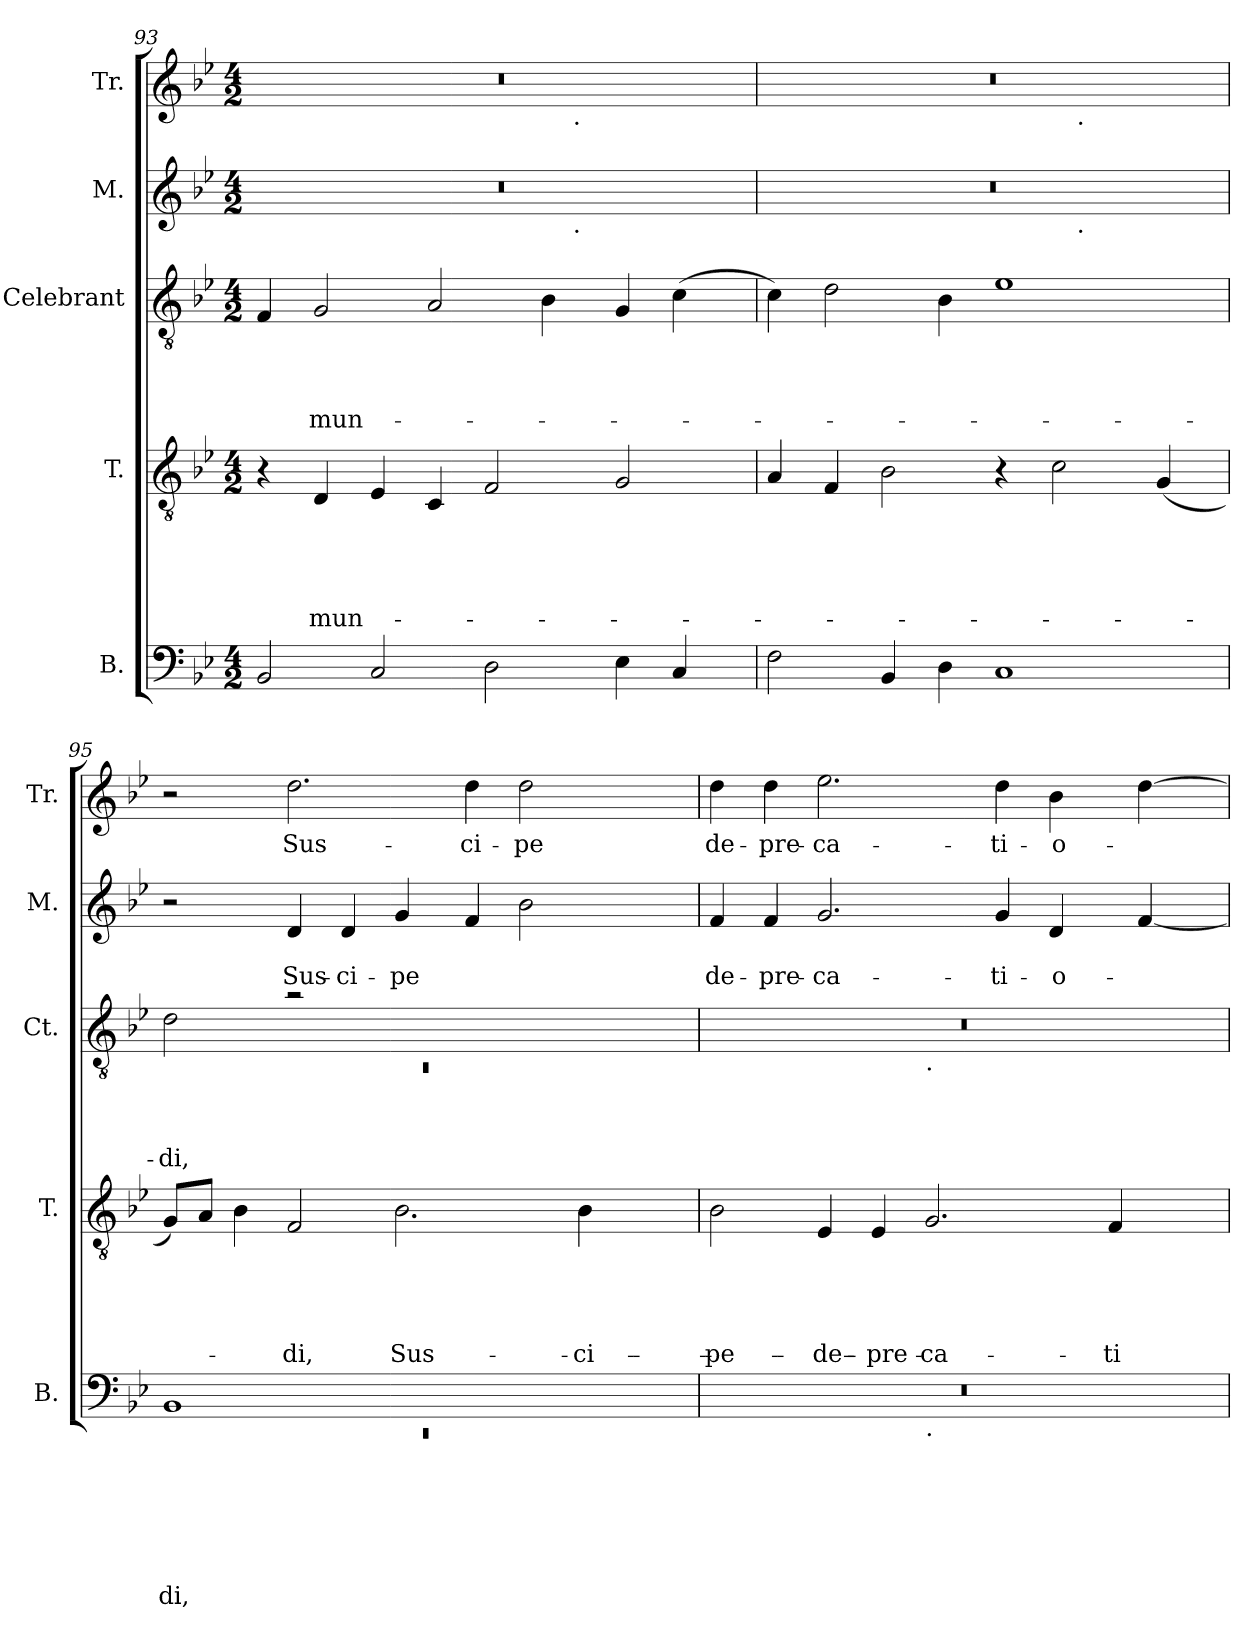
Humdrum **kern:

**kern	**text	**text	**text	**text	**text	**text	**text	**kern	**text	**text	**text	**text	**text	**kern	**text	**text	**text	**text	**kern	**text	**text	**kern	**text
*part5	*part5	*part5	*part5	*part5	*part5	*part5	*part5	*part4	*part4	*part4	*part4	*part4	*part4	*part3	*part3	*part3	*part3	*part3	*part2	*part2	*part2	*part1	*part1
*staff5	*staff5	*staff5	*staff5	*staff5	*staff5	*staff5	*staff5	*staff4	*staff4	*staff4	*staff4	*staff4	*staff4	*staff3	*staff3	*staff3	*staff3	*staff3	*staff2	*staff2	*staff2	*staff1	*staff1
*I"B.	*	*	*	*	*	*	*	*I"T.	*	*	*	*	*	*I"Celebrant	*	*	*	*	*I"M.	*	*	*I"Tr.	*
*I'B.	*	*	*	*	*	*	*	*I'T.	*	*	*	*	*	*I'Ct.	*	*	*	*	*I'M.	*	*	*I'Tr.	*
!!LO:PB:g=z
*clefF4	*	*	*	*	*	*	*	*clefGv2	*	*	*	*	*	*clefGv2	*	*	*	*	*clefG2	*	*	*clefG2	*
*k[b-e-]	*	*	*	*	*	*	*	*k[b-e-]	*	*	*	*	*	*k[b-e-]	*	*	*	*	*k[b-e-]	*	*	*k[b-e-]	*
*B-:	*	*	*	*	*	*	*	*B-:	*	*	*	*	*	*B-:	*	*	*	*	*B-:	*	*	*B-:	*
*M4/2	*	*	*	*	*	*	*	*M4/2	*	*	*	*	*	*M4/2	*	*	*	*	*M4/2	*	*	*M4/2	*
=93	=93	=93	=93	=93	=93	=93	=93	=93	=93	=93	=93	=93	=93	=93	=93	=93	=93	=93	=93	=93	=93	=93	=93
*	*	*	*	*	*	*	*	*	*	*	*	*	*	*	*	*	*	*	*^	*	*	*^	*
2BB-/	.	.	.	.	.	.	.	4r	.	.	.	.	.	4F/	.	.	.	.	0r	1ryy	.	.	0r	1ryy	.
!	!	!	!	!	!	!	!	!	!	!	!	!	!LO:LY:b	!	!	!	!	!LO:LY:b	!	!	!	!	!	!	!
.	.	.	.	.	.	.	.	4D/	.	.	.	.	mun-	2G/	.	.	.	mun-	.	.	.	.	.	.	.
2C/	.	.	.	.	.	.	.	4E-/	.	.	.	.	.	.	.	.	.	.	.	.	.	.	.	.	.
.	.	.	.	.	.	.	.	4C/	.	.	.	.	.	2A/	.	.	.	.	.	.	.	.	.	.	.
2D\	.	.	.	.	.	.	.	2F/	.	.	.	.	.	.	.	.	.	.	.	4ryy	.	.	.	4ryy	.
.	.	.	.	.	.	.	.	.	.	.	.	.	.	4B-\	.	.	.	.	.	16.ryy	.	.	.	16.ryy	.
!	!	!	!	!	!	!	!	!	!	!	!	!	!	!	!	!	!	!	!	!	!	!	!	!LO:TX:b:t=.	!
!	!	!	!	!	!	!	!	!	!	!	!	!	!	!	!	!	!	!	!	!LO:TX:b:t=.	!	!	!	!	!
.	.	.	.	.	.	.	.	.	.	.	.	.	.	.	.	.	.	.	.	2ryy	.	.	.	2ryy	.
4E-\	.	.	.	.	.	.	.	2G/	.	.	.	.	.	4G/	.	.	.	.	.	.	.	.	.	.	.
4C/	.	.	.	.	.	.	.	.	.	.	.	.	.	(>4c\	.	.	.	.	.	.	.	.	.	.	.
.	.	.	.	.	.	.	.	.	.	.	.	.	.	.	.	.	.	.	.	8ryy	.	.	.	8ryy	.
.	.	.	.	.	.	.	.	.	.	.	.	.	.	.	.	.	.	.	.	32ryy	.	.	.	32ryy	.
=94	=94	=94	=94	=94	=94	=94	=94	=94	=94	=94	=94	=94	=94	=94	=94	=94	=94	=94	=94	=94	=94	=94	=94	=94	=94
2F\	.	.	.	.	.	.	.	4A/	.	.	.	.	.	4c\)	.	.	.	.	0r	1ryy	.	.	0r	1ryy	.
.	.	.	.	.	.	.	.	4F/	.	.	.	.	.	2d\	.	.	.	.	.	.	.	.	.	.	.
4BB-/	.	.	.	.	.	.	.	2B-\	.	.	.	.	.	.	.	.	.	.	.	.	.	.	.	.	.
4D\	.	.	.	.	.	.	.	.	.	.	.	.	.	4B-\	.	.	.	.	.	.	.	.	.	.	.
1C	.	.	.	.	.	.	.	4r	.	.	.	.	.	1e-	.	.	.	.	.	4ryy	.	.	.	4ryy	.
.	.	.	.	.	.	.	.	2c\	.	.	.	.	.	.	.	.	.	.	.	16ryy	.	.	.	16ryy	.
!	!	!	!	!	!	!	!	!	!	!	!	!	!	!	!	!	!	!	!	!	!	!	!	!LO:TX:b:t=.	!
!	!	!	!	!	!	!	!	!	!	!	!	!	!	!	!	!	!	!	!	!LO:TX:b:t=.	!	!	!	!	!
.	.	.	.	.	.	.	.	.	.	.	.	.	.	.	.	.	.	.	.	2ryy	.	.	.	2ryy	.
.	.	.	.	.	.	.	.	(<4G/	.	.	.	.	.	.	.	.	.	.	.	.	.	.	.	.	.
.	.	.	.	.	.	.	.	.	.	.	.	.	.	.	.	.	.	.	.	8.ryy	.	.	.	8.ryy	.
=95	=95	=95	=95	=95	=95	=95	=95	=95	=95	=95	=95	=95	=95	=95	=95	=95	=95	=95	=95	=95	=95	=95	=95	=95	=95
*^	*	*	*	*	*	*	*	*	*	*	*	*	*	*^	*	*	*	*	*	*	*	*	*	*	*
!	!LO:N:vis=1	!	!	!	!	!	!	!LO:LY:b	!	!	!	!	!	!	!	!LO:N:vis=1	!	!	!	!LO:LY:b	!	!	!	!	!	!	!
*	*	*	*	*	*	*	*	*	*^	*	*	*	*	*	*	*	*	*	*	*	*	*	*	*	*	*	*
*	*	*	*	*	*	*	*	*	*	*	*	*	*	*	*	*	*	*	*	*	*	*v	*v	*	*	*	*	*
*	*	*	*	*	*	*	*	*	*	*^	*	*	*	*	*	*	*	*	*	*	*	*	*	*	*v	*v	*
1BB-	0rEE	.	.	.	.	.	.	-di,	8G/L)	1ryy	1ryy	.	.	.	.	.	2d\	0rC	.	.	.	-di,	2r	.	.	2r	.
.	.	.	.	.	.	.	.	.	8A/J	.	.	.	.	.	.	.	.	.	.	.	.	.	.	.	.	.	.
.	.	.	.	.	.	.	.	.	4B-\	.	.	.	.	.	.	.	.	.	.	.	.	.	.	.	.	.	.
!	!	!	!	!	!	!	!	!	!	!	!	!	!	!	!	!LO:LY:b	!	!	!	!	!	!	!	!	!LO:LY:b	!	!LO:LY:b
.	.	.	.	.	.	.	.	.	2F/	.	.	.	.	.	.	-di,	2ra	.	.	.	.	.	4d/	.	Sus-	2.dd\	Sus-
!	!	!	!	!	!	!	!	!	!	!	!	!	!	!	!	!	!	!	!	!	!	!	!	!	!LO:LY:b	!	!
.	.	.	.	.	.	.	.	.	.	.	.	.	.	.	.	.	.	.	.	.	.	.	4d/	.	-ci-	.	.
!	!	!	!	!	!	!	!	!	!	!	!	!	!	!	!	!LO:LY:b	!	!	!	!	!	!	!	!	!LO:LY:b	!	!
1ryy	.	.	.	.	.	.	.	.	16.ryy	2.B-\	2ryy	.	.	.	.	Sus-	1ryy	.	.	.	.	.	4g/	.	-pe	.	.
.	.	.	.	.	.	.	.	.	2ryy	.	.	.	.	.	.	.	.	.	.	.	.	.	.	.	.	.	.
!	!	!	!	!	!	!	!	!	!	!	!	!	!	!	!	!	!	!	!	!	!	!	!	!	!	!	!LO:LY:b
.	.	.	.	.	.	.	.	.	.	.	.	.	.	.	.	.	.	.	.	.	.	.	4f/	.	.	4dd\	-ci-
!	!	!	!	!	!	!	!	!	!	!	!	!	!	!	!	!	!	!	!	!	!	!	!	!	!	!	!LO:LY:b
.	.	.	.	.	.	.	.	.	.	.	8ryy	.	.	.	.	.	.	.	.	.	.	.	2b-\	.	.	2dd\	-pe
.	.	.	.	.	.	.	.	.	4ryy	.	.	.	.	.	.	.	.	.	.	.	.	.	.	.	.	.	.
.	.	.	.	.	.	.	.	.	.	.	32ryy	.	.	.	.	.	.	.	.	.	.	.	.	.	.	.	.
!	!	!	!	!	!	!	!	!	!	!	!	!	!	!	!	!LO:LY:b	!	!	!	!	!	!	!	!	!	!	!
.	.	.	.	.	.	.	.	.	.	.	4B-\	.	.	.	.	-ci-	.	.	.	.	.	.	.	.	.	.	.
.	.	.	.	.	.	.	.	.	.	16.ryy	.	.	.	.	.	.	.	.	.	.	.	.	.	.	.	.	.
.	.	.	.	.	.	.	.	.	8ryy	8ryy	.	.	.	.	.	.	.	.	.	.	.	.	.	.	.	.	.
.	.	.	.	.	.	.	.	.	.	.	16.ryy	.	.	.	.	.	.	.	.	.	.	.	.	.	.	.	.
.	.	.	.	.	.	.	.	.	32ryy	32ryy	.	.	.	.	.	.	.	.	.	.	.	.	.	.	.	.	.
=96	=96	=96	=96	=96	=96	=96	=96	=96	=96	=96	=96	=96	=96	=96	=96	=96	=96	=96	=96	=96	=96	=96	=96	=96	=96	=96	=96
!	!	!	!	!	!	!	!	!	!	!	!	!	!	!	!	!LO:LY:b	!	!	!	!	!	!	!	!	!LO:LY:b	!	!LO:LY:b
0r	1ryy	.	.	.	.	.	.	.	2B-\	1ryy	1ryy	.	.	.	.	-pe	0r	1ryy	.	.	.	.	4f/	.	de-	4dd\	de-
!	!	!	!	!	!	!	!	!	!	!	!	!	!	!	!	!	!	!	!	!	!	!	!	!	!LO:LY:b	!	!LO:LY:b
.	.	.	.	.	.	.	.	.	.	.	.	.	.	.	.	.	.	.	.	.	.	.	4f/	.	-pre-	4dd\	-pre-
!	!	!	!	!	!	!	!	!	!	!	!	!	!	!	!	!LO:LY:b	!	!	!	!	!	!	!	!	!LO:LY:b:rj	!	!LO:LY:b:rj
.	.	.	.	.	.	.	.	.	4E-/	.	.	.	.	.	.	de-	.	.	.	.	.	.	2.g/	.	-ca-	2.ee-\	-ca-
!	!	!	!	!	!	!	!	!	!	!	!	!	!	!	!	!LO:LY:b	!	!	!	!	!	!	!	!	!	!	!
.	.	.	.	.	.	.	.	.	4E-/	.	.	.	.	.	.	-pre-	.	.	.	.	.	.	.	.	.	.	.
!	!	!	!	!	!	!	!	!	!	!	!	!	!	!	!	!	!	!LO:TX:b:t=.	!	!	!	!	!	!	!	!	!
!	!LO:TX:b:t=.	!	!	!	!	!	!	!	!	!	!	!	!	!	!	!	!	!	!	!	!	!	!	!	!	!	!
!	!	!	!	!	!	!	!	!	!	!	!	!	!	!	!	!LO:LY:b:rj	!	!	!	!	!	!	!	!	!	!	!
.	1ryy	.	.	.	.	.	.	.	16.ryy	2.G/	2ryy	.	.	.	.	-ca-	.	1ryy	.	.	.	.	.	.	.	.	.
.	.	.	.	.	.	.	.	.	2ryy	.	.	.	.	.	.	.	.	.	.	.	.	.	.	.	.	.	.
!	!	!	!	!	!	!	!	!	!	!	!	!	!	!	!	!	!	!	!	!	!	!	!	!	!LO:LY:b	!	!LO:LY:b
.	.	.	.	.	.	.	.	.	.	.	.	.	.	.	.	.	.	.	.	.	.	.	4g/	.	-ti-	4dd\	-ti-
!	!	!	!	!	!	!	!	!	!	!	!	!	!	!	!	!	!	!	!	!	!	!	!	!	!LO:LY:b	!	!LO:LY:b
.	.	.	.	.	.	.	.	.	.	.	8ryy	.	.	.	.	.	.	.	.	.	.	.	4d/	.	-o-	4b-\	-o-
.	.	.	.	.	.	.	.	.	4ryy	.	.	.	.	.	.	.	.	.	.	.	.	.	.	.	.	.	.
.	.	.	.	.	.	.	.	.	.	.	32ryy	.	.	.	.	.	.	.	.	.	.	.	.	.	.	.	.
!	!	!	!	!	!	!	!	!	!	!	!	!	!	!	!	!LO:LY:b	!	!	!	!	!	!	!	!	!	!	!
.	.	.	.	.	.	.	.	.	.	.	4F/	.	.	.	.	-ti-	.	.	.	.	.	.	.	.	.	.	.
.	.	.	.	.	.	.	.	.	.	16.ryy	.	.	.	.	.	.	.	.	.	.	.	.	[<4f/	.	.	[<4dd\	.
.	.	.	.	.	.	.	.	.	8ryy	8ryy	.	.	.	.	.	.	.	.	.	.	.	.	.	.	.	.	.
.	.	.	.	.	.	.	.	.	.	.	16.ryy	.	.	.	.	.	.	.	.	.	.	.	.	.	.	.	.
.	.	.	.	.	.	.	.	.	32ryy	32ryy	.	.	.	.	.	.	.	.	.	.	.	.	.	.	.	.	.
*v	*v	*	*	*	*	*	*	*	*	*	*	*	*	*	*	*	*v	*v	*	*	*	*	*	*	*	*	*
*	*	*	*	*	*	*	*	*v	*v	*v	*	*	*	*	*	*	*	*	*	*	*	*	*	*	*
=	=	=	=	=	=	=	=	=	=	=	=	=	=	=	=	=	=	=	=	=	=	=	=
*-	*-	*-	*-	*-	*-	*-	*-	*-	*-	*-	*-	*-	*-	*-	*-	*-	*-	*-	*-	*-	*-	*-	*-
